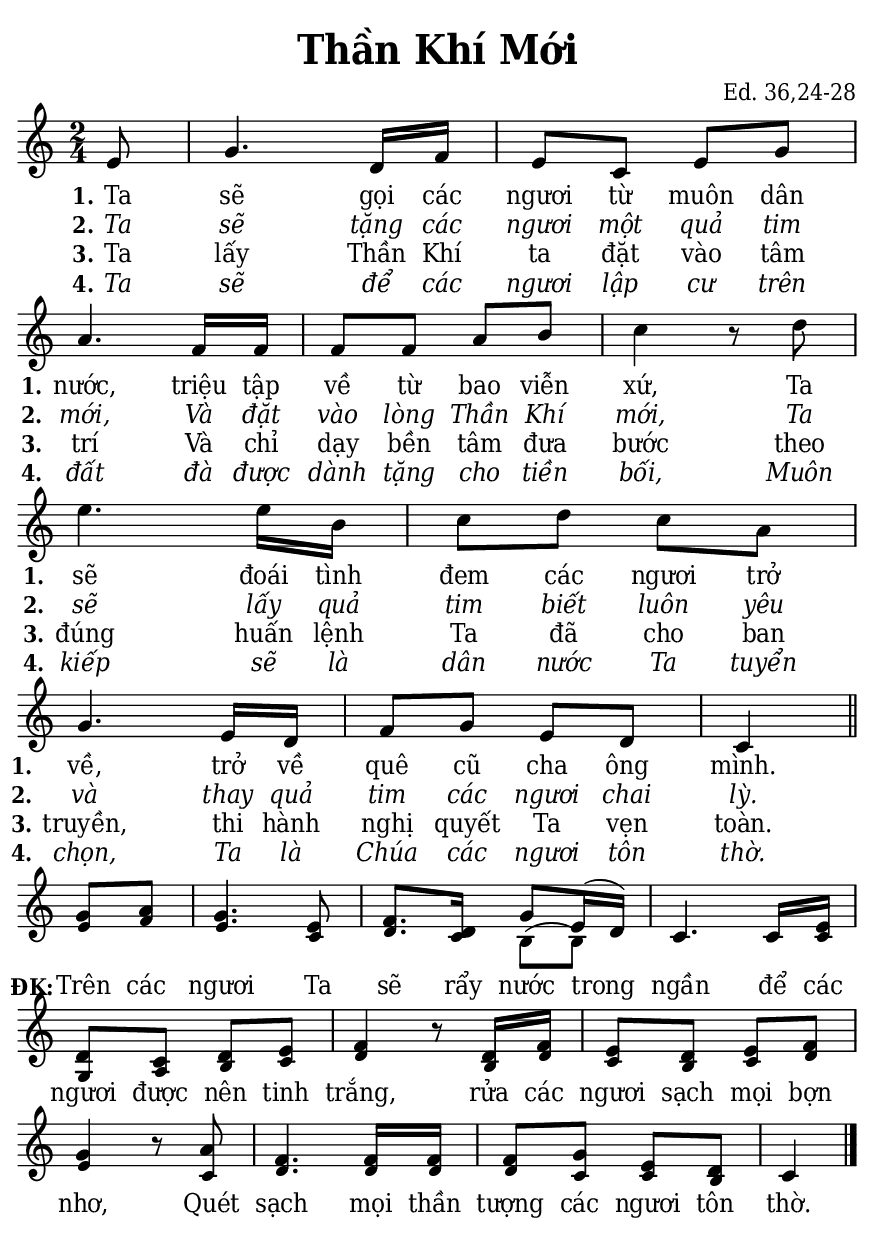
% Cài đặt chung\
\version "2.22.1"
\include "english.ly"

\header {
  title = \markup { \fontsize #1 "Thần Khí Mới" }
  composer = "Ed. 36,24-28"
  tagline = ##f
}

% Nhạc phiên khúc
nhacPhienKhucSop = \relative c' {
  \partial 8 e8 |
  g4. d16 f |
  e8 c e g |
  a4. f16 f |
  f8 f a b |
  c4 r8 d |
  e4. e16 b |
  c8 d c a |
  g4. e16 d |
  f8 g e d |
  c4 \bar "||" \break
  
  <> \tweak extra-offset #'(-6.5 . -4) _\markup { \bold "ĐK:" }
  g'8 a |
  g4. e8 |
  f8. d16 g8 e16 (d) |
  c4. c16 e |
  d8 c d e |
  f4 r8 d16 f |
  e8 d e f |
  g4 r8 a |
  f4. f16 f |
  f8 g e d |
  c4 \bar "|."
}

nhacPhienKhucAlto = \relative c' {
  r8 |
  R2*9
  r4
  e8 f |
  e4. c8 |
  d8. c16 b8 ^(b) |
  c4. c16 c |
  g8 a b c |
  d4 r8 b16 d |
  c8 b c d |
  e4 r8 c |
  d4. d16 d |
  d8 c c b |
  c4
}

% Lời phiên khúc
loiPhienKhucSop = \lyrics {
  <<
    {
      \set stanza = "1."
      Ta sẽ gọi các ngươi từ muôn dân nước,
      triệu tập về từ bao viễn xứ,
      Ta sẽ đoái tình đem các ngươi trở về,
      trở về quê cũ cha ông mình.
    }
    \new Lyrics {
	    \set associatedVoice = "beSop"
	    \set stanza = "2."
      \override Lyrics.LyricText.font-shape = #'italic
	    Ta sẽ tặng các ngươi một quả tim mới,
	    Và đặt vào lòng Thần Khí mới,
	    Ta sẽ lấy quả tim biết luôn yêu
	    và thay quả tim các ngươi chai lỳ.
    }
    \new Lyrics {
	    \set associatedVoice = "beSop"
	    \set stanza = "3."
	    Ta lấy Thần Khí ta đặt vào tâm trí
	    Và chỉ dạy bền tâm đưa bước theo đúng huấn lệnh
	    Ta đã cho ban truyền,
	    thi hành nghị quyết Ta vẹn toàn.
    }
    \new Lyrics {
	    \set associatedVoice = "beSop"
	    \set stanza = "4."
      \override Lyrics.LyricText.font-shape = #'italic
	    Ta sẽ để các ngươi lập cư trên đất
	    đà được dành tặng cho tiền bối,
	    Muôn kiếp sẽ là dân nước Ta tuyển chọn,
	    Ta là Chúa các ngươi tôn thờ.
    }
  >>
  %\set stanza = "ĐK:"
  \set stanza = ""
  Trên các ngươi Ta sẽ rẩy nước trong ngần
  để các ngươi được nên tinh trắng,
  rửa các ngươi sạch mọi bợn nhơ,
  Quét sạch mọi thần tượng các ngươi tôn thờ.
}

% Dàn trang
\paper {
  #(set-paper-size "a5")
  top-margin = 3\mm
  bottom-margin = 3\mm
  left-margin = 3\mm
  right-margin = 3\mm
  indent = #0
  #(define fonts
	 (make-pango-font-tree "Deja Vu Serif Condensed"
	 		       "Deja Vu Serif Condensed"
			       "Deja Vu Serif Condensed"
			       (/ 20 20)))
  print-page-number = ##f
  page-count = 1
}

TongNhip = {
  \key c \major \time 2/4
  \set Timing.beamExceptions = #'()
  \set Timing.baseMoment = #(ly:make-moment 1/4)
}

% mã nguồn cho những chức năng chưa hỗ trợ trong phiên bản lilypond hiện tại
% cung cấp bởi cộng đồng lilypond khi gửi email đến lilypond-user@gnu.org
% Đổi kích thước nốt cho bè phụ
notBePhu =
#(define-music-function (font-size music) (number? ly:music?)
   (for-some-music
     (lambda (m)
       (if (music-is-of-type? m 'rhythmic-event)
           (begin
             (set! (ly:music-property m 'tweaks)
                   (cons `(font-size . ,font-size)
                         (ly:music-property m 'tweaks)))
             #t)
           #f))
     music)
   music)

% in số phiên khúc trên mỗi dòng
#(define (add-grob-definition grob-name grob-entry)
    (set! all-grob-descriptions
          (cons ((@@ (lily) completize-grob-entry)
                 (cons grob-name grob-entry))
                all-grob-descriptions)))

#(add-grob-definition
   'StanzaNumberSpanner
   `((direction . ,LEFT)
     (font-series . bold)
     (padding . 1)
     (side-axis . ,X)
     (stencil . ,ly:text-interface::print)
     (X-offset . ,ly:side-position-interface::x-aligned-side)
     (Y-extent . ,grob::always-Y-extent-from-stencil)
     (meta . ((class . Spanner)
              (interfaces . (font-interface
                             side-position-interface
                             stanza-number-interface
                             text-interface))))))

\layout {
   \context {
     \Global
     \grobdescriptions #all-grob-descriptions
   }
   \context {
     \Score
     \remove Stanza_number_align_engraver
     \consists
       #(lambda (context)
          (let ((texts '())
                (syllables '()))
            (make-engraver
             (acknowledgers
              ((stanza-number-interface engraver grob source-engraver)
                 (set! texts (cons grob texts)))
              ((lyric-syllable-interface engraver grob source-engraver)
                 (set! syllables (cons grob syllables))))
             ((stop-translation-timestep engraver)
                (for-each
                 (lambda (text)
                   (for-each
                    (lambda (syllable)
                      (ly:pointer-group-interface::add-grob text
'side-support-elements syllable))
                    syllables))
                 texts)
                (set! syllables '())))))
   }
   \context {
     \Lyrics
     \remove Stanza_number_engraver
     \consists
       #(lambda (context)
          (let ((text #f)
                (last-stanza #f))
            (make-engraver
             ((process-music engraver)
                (let ((stanza (ly:context-property context 'stanza #f)))
                  (if (and stanza (not (equal? stanza last-stanza)))
                      (let ((column (ly:context-property context
'currentCommandColumn)))
                        (set! last-stanza stanza)
                        (if text
                            (ly:spanner-set-bound! text RIGHT column))

                        (set! text (ly:engraver-make-grob engraver
'StanzaNumberSpanner '()))
                        (ly:grob-set-property! text 'text stanza)
                        (ly:spanner-set-bound! text LEFT column)))))
             ((finalize engraver)
                (if text
                    (let ((column (ly:context-property context
'currentCommandColumn)))
                      (ly:spanner-set-bound! text RIGHT column)))))))
     \override StanzaNumberSpanner.horizon-padding = 10000
   }
}
% kết thúc mã nguồn

\score {
  \new ChoirStaff <<
    \new Staff \with {
        \consists "Merge_rests_engraver"
        printPartCombineTexts = ##f
      }
      <<
      \new Voice \TongNhip \partCombine 
        \nhacPhienKhucSop
        \notBePhu -1 { \nhacPhienKhucAlto }
      \new NullVoice = beSop \nhacPhienKhucSop
      \new Lyrics \lyricsto beSop \loiPhienKhucSop
      >>
  >>
  \layout {
    \override Lyrics.LyricSpace.minimum-distance = #1.5
    \override Score.BarNumber.break-visibility = ##(#f #f #f)
    \override Score.SpacingSpanner.uniform-stretching = ##t
  } 
}
